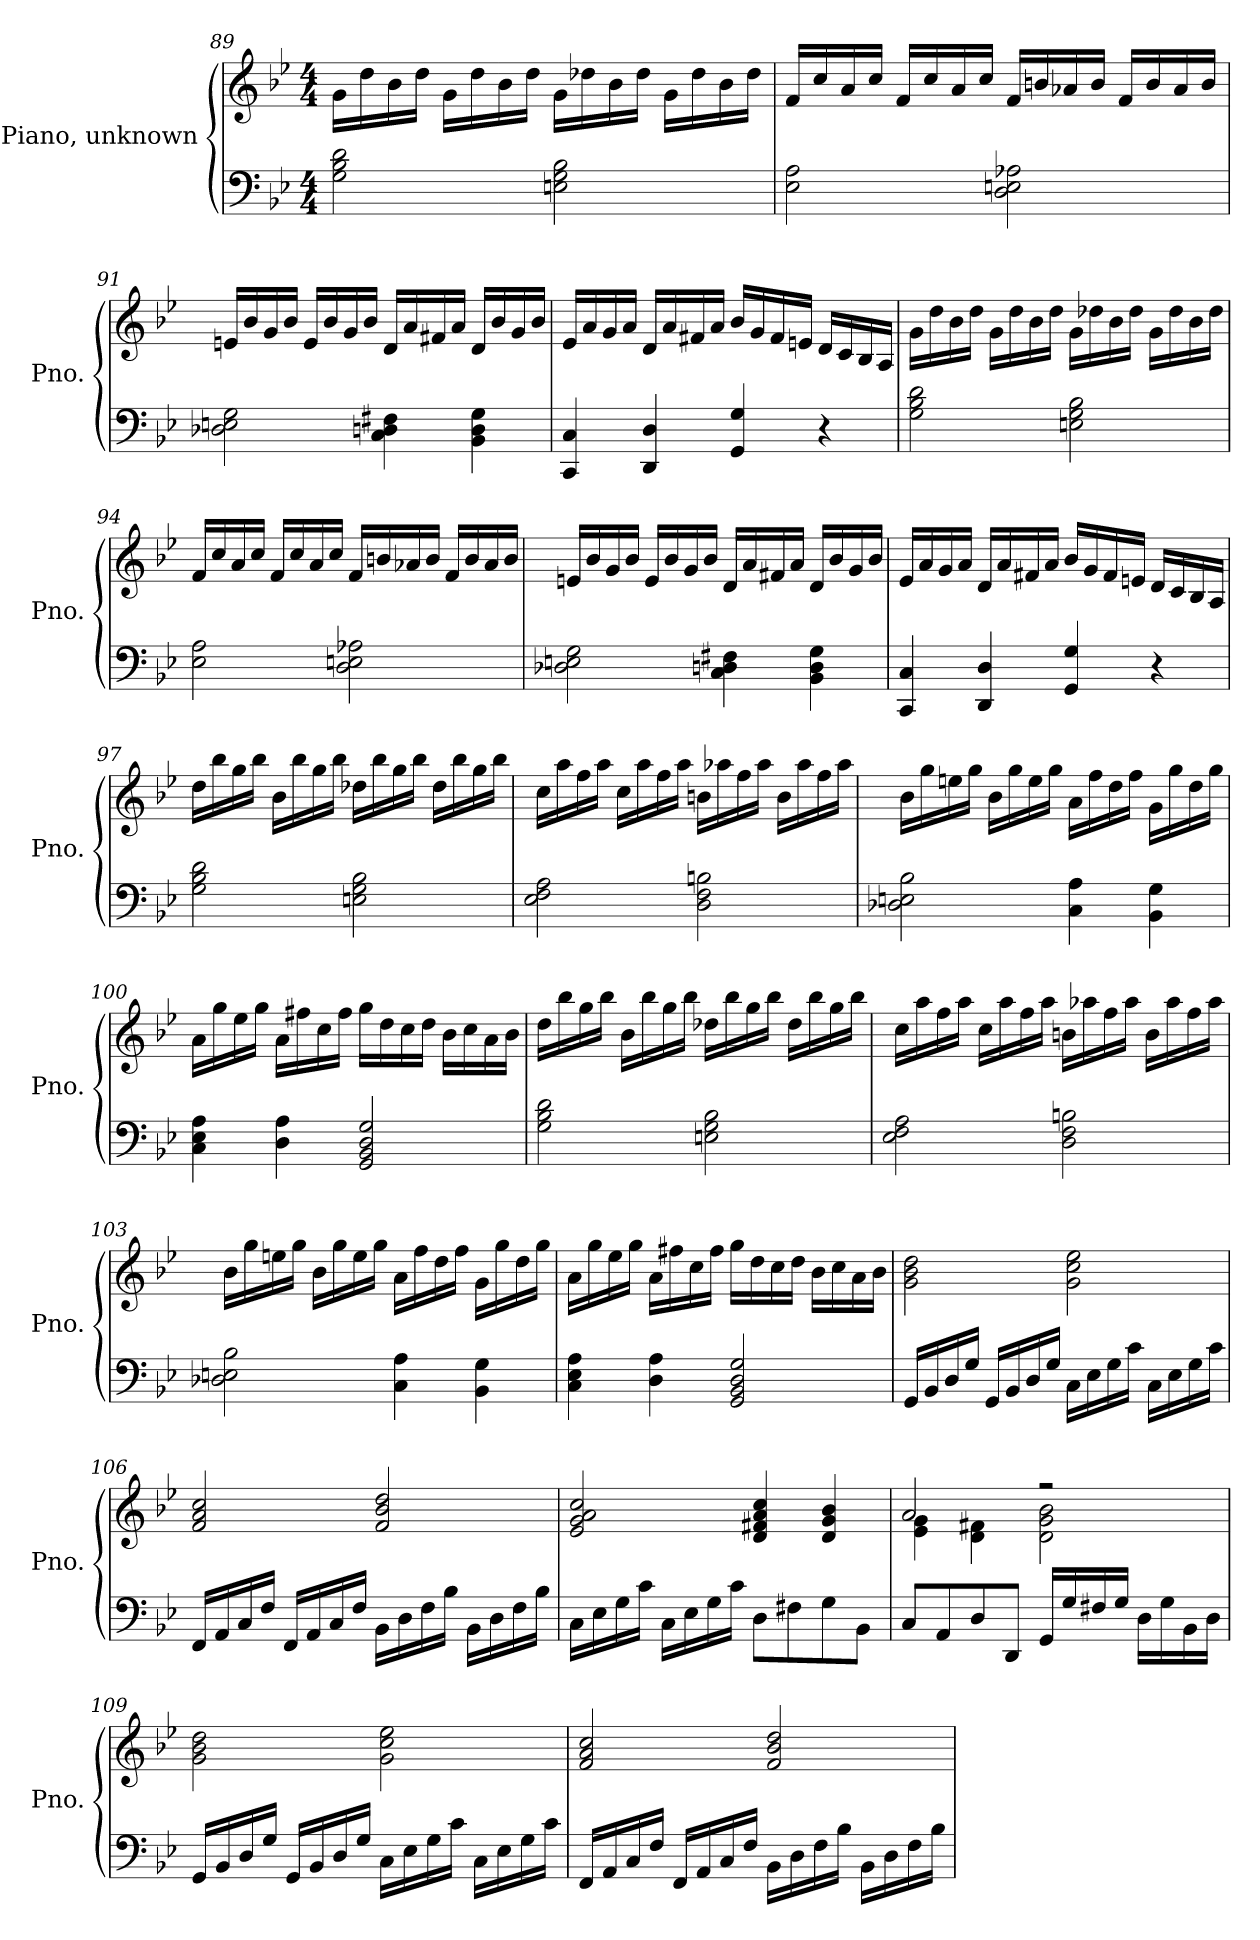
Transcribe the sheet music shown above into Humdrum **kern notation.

**kern	**kern
*part1	*part1
*staff2	*staff1
*I"Piano, unknown	*
*I'Pno.	*
*clefF4	*clefG2
*k[b-e-]	*k[b-e-]
*M4/4	*M4/4
=89	=89
2G\ 2B-\ 2d\	16g\LL
.	16dd\
.	16b-\
.	16dd\JJ
.	16g\LL
.	16dd\
.	16b-\
.	16dd\JJ
2En\ 2G\ 2B-\	16g\LL
.	16dd-X\
.	16b-\
.	16dd-\JJ
.	16g\LL
.	16dd-\
.	16b-\
.	16dd-\JJ
!!LO:LB:g=z
=90	=90
2E-\ 2A\	16f/LL
.	16cc/
.	16a/
.	16cc/JJ
.	16f/LL
.	16cc/
.	16a/
.	16cc/JJ
2D\ 2En\ 2A-X\	16f/LL
.	16bn/
.	16a-X/
.	16b/JJ
.	16f/LL
.	16b/
.	16a-/
.	16b/JJ
=91	=91
2D-X\ 2En\ 2G\	16en/LL
.	16b-/
.	16g/
.	16b-/JJ
.	16e/LL
.	16b-/
.	16g/
.	16b-/JJ
4C\ 4Dn\ 4F#X\	16d/LL
.	16a/
.	16f#X/
.	16a/JJ
4BB-\ 4D\ 4G\	16d/LL
.	16b-/
.	16g/
.	16b-/JJ
!!LO:LB:g=z
=92	=92
4CC/ 4C/	16e-/LL
.	16a/
.	16g/
.	16a/JJ
4DD/ 4D/	16d/LL
.	16a/
.	16f#X/
.	16a/JJ
4GG/ 4G/	16b-/LL
.	16g/
.	16f#/
.	16en/JJ
4r	16d/LL
.	16c/
.	16B-/
.	16A/JJ
=93	=93
2G\ 2B-\ 2d\	16g\LL
.	16dd\
.	16b-\
.	16dd\JJ
.	16g\LL
.	16dd\
.	16b-\
.	16dd\JJ
2En\ 2G\ 2B-\	16g\LL
.	16dd-X\
.	16b-\
.	16dd-\JJ
.	16g\LL
.	16dd-\
.	16b-\
.	16dd-\JJ
!!LO:LB:g=z
=94	=94
2E-\ 2A\	16f/LL
.	16cc/
.	16a/
.	16cc/JJ
.	16f/LL
.	16cc/
.	16a/
.	16cc/JJ
2D\ 2En\ 2A-X\	16f/LL
.	16bn/
.	16a-X/
.	16b/JJ
.	16f/LL
.	16b/
.	16a-/
.	16b/JJ
=95	=95
2D-X\ 2En\ 2G\	16en/LL
.	16b-/
.	16g/
.	16b-/JJ
.	16e/LL
.	16b-/
.	16g/
.	16b-/JJ
4C\ 4Dn\ 4F#X\	16d/LL
.	16a/
.	16f#X/
.	16a/JJ
4BB-\ 4D\ 4G\	16d/LL
.	16b-/
.	16g/
.	16b-/JJ
!!LO:LB:g=z
=96	=96
4CC/ 4C/	16e-/LL
.	16a/
.	16g/
.	16a/JJ
4DD/ 4D/	16d/LL
.	16a/
.	16f#X/
.	16a/JJ
4GG/ 4G/	16b-/LL
.	16g/
.	16f#/
.	16en/JJ
4r	16d/LL
.	16c/
.	16B-/
.	16A/JJ
=97	=97
2G\ 2B-\ 2d\	16dd\LL
.	16bb-\
.	16gg\
.	16bb-\JJ
.	16b-\LL
.	16bb-\
.	16gg\
.	16bb-\JJ
2En\ 2G\ 2B-\	16dd-X\LL
.	16bb-\
.	16gg\
.	16bb-\JJ
.	16dd-\LL
.	16bb-\
.	16gg\
.	16bb-\JJ
!!LO:PB:g=z
=98	=98
2E-\ 2F\ 2A\	16cc\LL
.	16aa\
.	16ff\
.	16aa\JJ
.	16cc\LL
.	16aa\
.	16ff\
.	16aa\JJ
2D\ 2F\ 2Bn\	16bn\LL
.	16aa-X\
.	16ff\
.	16aa-\JJ
.	16b\LL
.	16aa-\
.	16ff\
.	16aa-\JJ
=99	=99
2D-X\ 2En\ 2B-\	16b-\LL
.	16gg\
.	16een\
.	16gg\JJ
.	16b-\LL
.	16gg\
.	16ee\
.	16gg\JJ
4C\ 4A\	16a\LL
.	16ff\
.	16dd\
.	16ff\JJ
4BB-\ 4G\	16g\LL
.	16gg\
.	16dd\
.	16gg\JJ
!!LO:LB:g=z
=100	=100
4C\ 4E-\ 4A\	16a\LL
.	16gg\
.	16ee-\
.	16gg\JJ
4D\ 4A\	16a\LL
.	16ff#X\
.	16cc\
.	16ff#\JJ
2GG/ 2BB-/ 2D/ 2G/	16gg\LL
.	16dd\
.	16cc\
.	16dd\JJ
.	16b-\LL
.	16cc\
.	16a\
.	16b-\JJ
=101	=101
2G\ 2B-\ 2d\	16dd\LL
.	16bb-\
.	16gg\
.	16bb-\JJ
.	16b-\LL
.	16bb-\
.	16gg\
.	16bb-\JJ
2En\ 2G\ 2B-\	16dd-X\LL
.	16bb-\
.	16gg\
.	16bb-\JJ
.	16dd-\LL
.	16bb-\
.	16gg\
.	16bb-\JJ
!!LO:LB:g=z
=102	=102
2E-\ 2F\ 2A\	16cc\LL
.	16aa\
.	16ff\
.	16aa\JJ
.	16cc\LL
.	16aa\
.	16ff\
.	16aa\JJ
2D\ 2F\ 2Bn\	16bn\LL
.	16aa-X\
.	16ff\
.	16aa-\JJ
.	16b\LL
.	16aa-\
.	16ff\
.	16aa-\JJ
=103	=103
2D-X\ 2En\ 2B-\	16b-\LL
.	16gg\
.	16een\
.	16gg\JJ
.	16b-\LL
.	16gg\
.	16ee\
.	16gg\JJ
4C\ 4A\	16a\LL
.	16ff\
.	16dd\
.	16ff\JJ
4BB-\ 4G\	16g\LL
.	16gg\
.	16dd\
.	16gg\JJ
!!LO:LB:g=z
=104	=104
4C\ 4E-\ 4A\	16a\LL
.	16gg\
.	16ee-\
.	16gg\JJ
4D\ 4A\	16a\LL
.	16ff#X\
.	16cc\
.	16ff#\JJ
2GG/ 2BB-/ 2D/ 2G/	16gg\LL
.	16dd\
.	16cc\
.	16dd\JJ
.	16b-\LL
.	16cc\
.	16a\
.	16b-\JJ
=105	=105
16GG/LL	2g\ 2b-\ 2dd\
16BB-/	.
16D/	.
16G/JJ	.
16GG/LL	.
16BB-/	.
16D/	.
16G/JJ	.
16C\LL	2g\ 2cc\ 2ee-\
16E-\	.
16G\	.
16c\JJ	.
16C\LL	.
16E-\	.
16G\	.
16c\JJ	.
!!LO:LB:g=z
=106	=106
16FF/LL	2f/ 2a/ 2cc/
16AA/	.
16C/	.
16F/JJ	.
16FF/LL	.
16AA/	.
16C/	.
16F/JJ	.
16BB-\LL	2f/ 2b-/ 2dd/
16D\	.
16F\	.
16B-\JJ	.
16BB-\LL	.
16D\	.
16F\	.
16B-\JJ	.
=107	=107
16C\LL	2e-/ 2g/ 2a/ 2cc/
16E-\	.
16G\	.
16c\JJ	.
16C\LL	.
16E-\	.
16G\	.
16c\JJ	.
8D\L	4d/ 4f#X/ 4a/ 4cc/
8F#X\	.
8G\	4d/ 4g/ 4b-/
8BB-\J	.
=108	=108
*	*^
8C/L	2a/	4e-\ 4g\
8AA/	.	.
8D/	.	4d\ 4f#X\
8DD/J	.	.
16GG/LL	2r	2d\ 2g\ 2b-\
16G/	.	.
16F#X/	.	.
16G/JJ	.	.
16D\LL	.	.
16G\	.	.
16BB-\	.	.
16D\JJ	.	.
*	*v	*v
!!LO:LB:g=z
=109	=109
16GG/LL	2g\ 2b-\ 2dd\
16BB-/	.
16D/	.
16G/JJ	.
16GG/LL	.
16BB-/	.
16D/	.
16G/JJ	.
16C\LL	2g\ 2cc\ 2ee-\
16E-\	.
16G\	.
16c\JJ	.
16C\LL	.
16E-\	.
16G\	.
16c\JJ	.
=110	=110
16FF/LL	2f/ 2a/ 2cc/
16AA/	.
16C/	.
16F/JJ	.
16FF/LL	.
16AA/	.
16C/	.
16F/JJ	.
16BB-\LL	2f/ 2b-/ 2dd/
16D\	.
16F\	.
16B-\JJ	.
16BB-\LL	.
16D\	.
16F\	.
16B-\JJ	.
=	=
*-	*-
